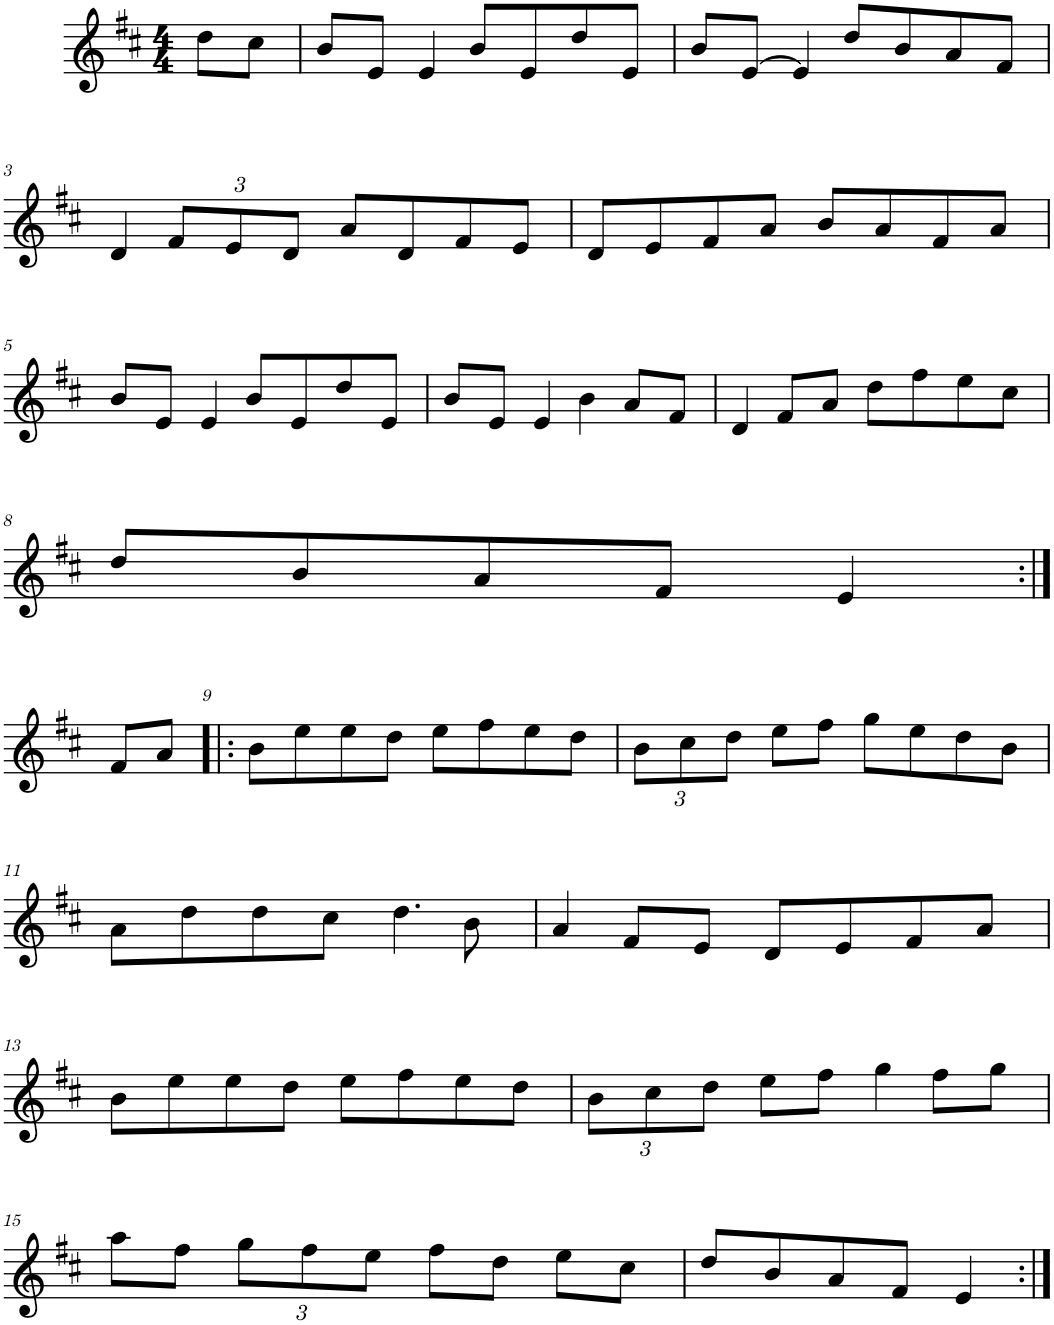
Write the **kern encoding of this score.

**kern
*part1
*staff1
*I"Voice
*I'V
*clefG2
*k[f#c#]
*M4/4
=
8dd\L
8cc#\J
=1
8b/L
8e/J
4e/
8b/L
8e/
8dd/
8e/J
=2
8b/L
[>8e/J
4e/]
8dd/L
8b/
8a/
8f#/J
!!LO:LB:g=z
=3
4d/
*Xbrackettup
12f#/L
12e/
12d/J
8a/L
8d/
8f#/
8e/J
=4
8d/L
8e/
8f#/
8a/J
8b/L
8a/
8f#/
8a/J
!!LO:LB:g=z
=5
8b/L
8e/J
4e/
8b/L
8e/
8dd/
8e/J
=6
8b/L
8e/J
4e/
4b\
8a/L
8f#/J
=7
4d/
8f#/L
8a/J
8dd\L
8ff#\
8ee\
8cc#\J
!!LO:LB:g=z
=8
8dd/L
8b/
8a/
8f#/J
4e/
!!LO:LB:g=z
=8X1:|!
8f#/L
8a/J
=9!|:
8b\L
8ee\
8ee\
8dd\J
8ee\L
8ff#\
8ee\
8dd\J
=10
12b\L
12cc#\
12dd\J
8ee\L
8ff#\J
8gg\L
8ee\
8dd\
8b\J
!!LO:LB:g=z
=11
8a\L
8dd\
8dd\
8cc#\J
4.dd\
8b\
=12
4a/
8f#/L
8e/J
8d/L
8e/
8f#/
8a/J
!!LO:LB:g=z
=13
8b\L
8ee\
8ee\
8dd\J
8ee\L
8ff#\
8ee\
8dd\J
=14
12b\L
12cc#\
12dd\J
8ee\L
8ff#\J
4gg\
8ff#\L
8gg\J
!!LO:LB:g=z
=15
8aa\L
8ff#\J
12gg\L
12ff#\
12ee\J
8ff#\L
8dd\J
8ee\L
8cc#\J
=16
8dd/L
8b/
8a/
8f#/J
4e/
=:|!
*-
